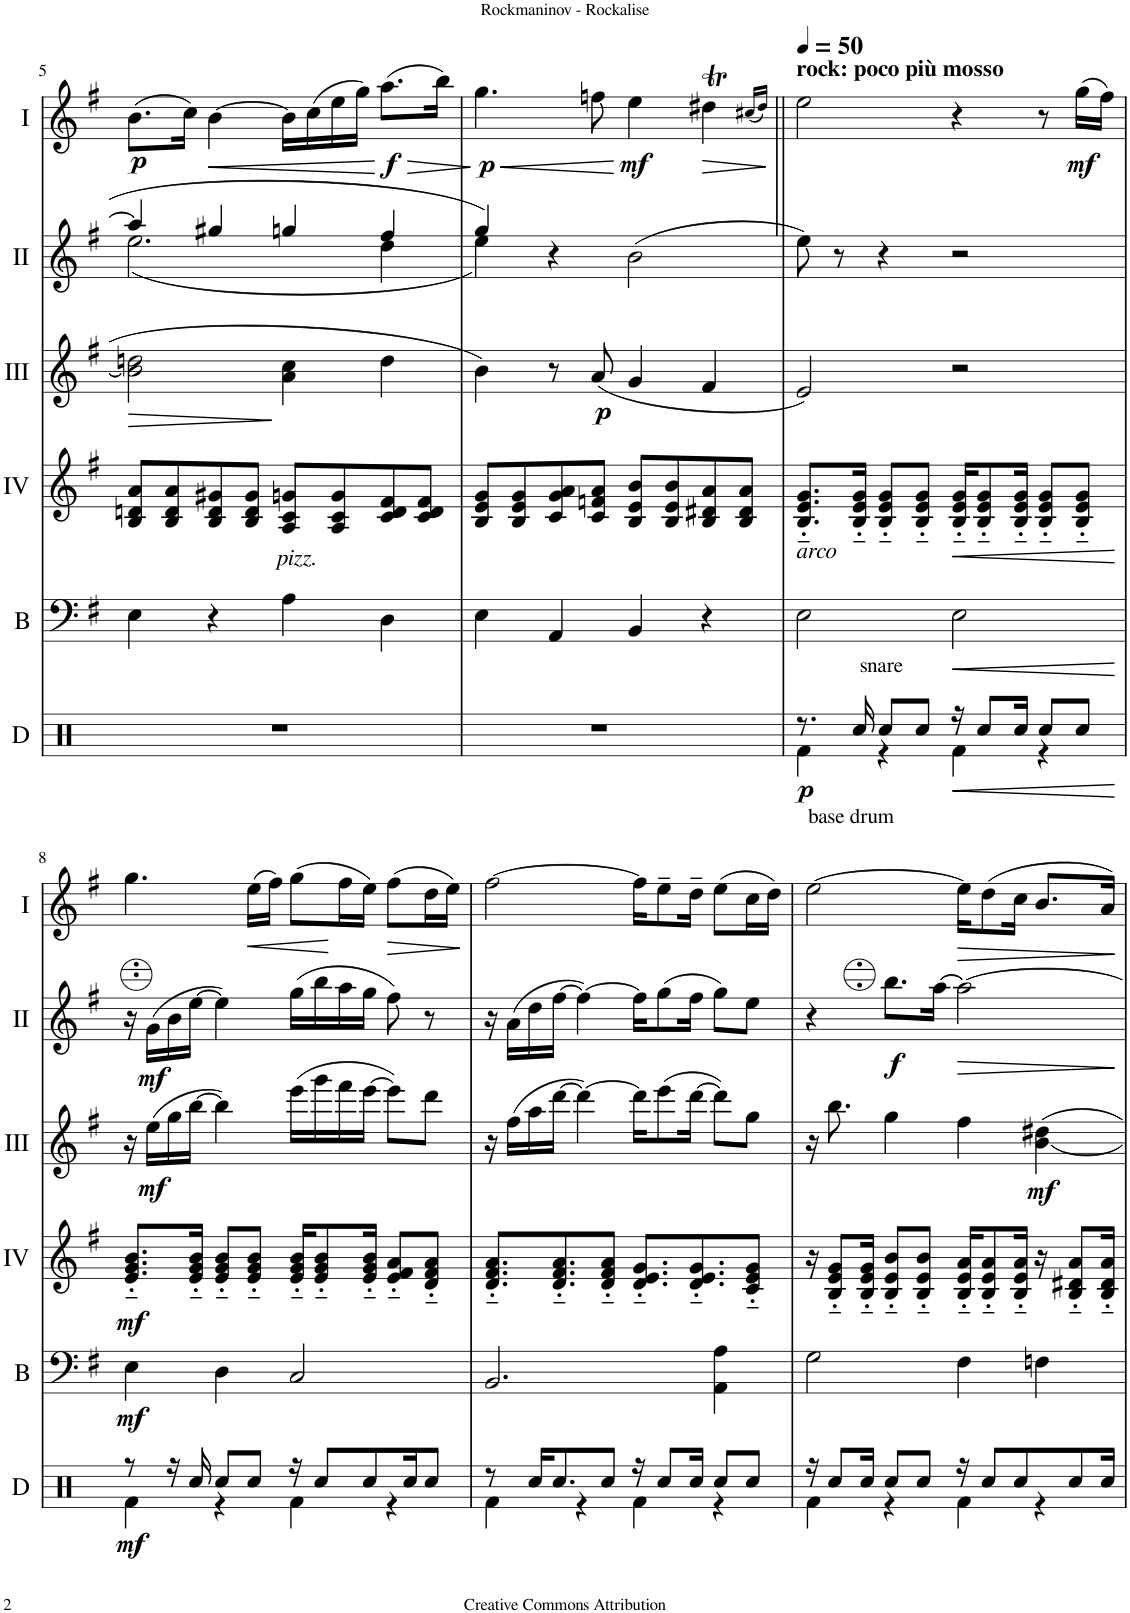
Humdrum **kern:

**kern	**dynam	**kern	**dynam	**kern	**dynam	**kern	**dynam	**kern	**dynam	**kern	**dynam
*part6	*part6	*part5	*part5	*part4	*part4	*part3	*part3	*part2	*part2	*part1	*part1
*staff6	*staff6	*staff5	*staff5	*staff4	*staff4	*staff3	*staff3	*staff2	*staff2	*staff1	*staff1
*I"Drums	*	*I"Bass	*	*I"Acc. 4	*	*I"Acc. 3	*	*I"Acc. 2	*	*I"Acc. 1	*
*I'D	*	*I'B	*	*	*	*	*	*	*	*	*
!!LO:PB:g=z
*clefX	*	*clefF4	*	*clefG2	*	*clefG2	*	*clefG2	*	*clefG2	*
*	*	*Trd7c12	*	*	*	*Trd7c12	*	*	*	*	*
*k[]	*	*k[f#]	*	*k[f#]	*	*k[f#]	*	*k[f#]	*	*k[f#]	*
*M4/4	*	*M4/4	*	*M4/4	*	*M4/4	*	*M4/4	*	*M4/4	*
*met(c)	*	*met(c)	*	*met(c)	*	*met(c)	*	*met(c)	*	*met(c)	*
=5	=5	=5	=5	=5	=5	=5	=5	=5	=5	=5	=5
*	*	*	*	*	*	*	*	*^	*	*	*
!	!	!	!	!	!	!	!	!	!	!	!	!LO:DY:b
1r	.	4E\	.	8B/ 8dn/ 8a/L	.	2b\] 2ddn\	.	4a/]	(2.e\	.	(8.b\L	p
.	.	.	.	8B/ 8d/ 8a/	.	.	.	.	.	.	.	.
.	.	.	.	.	.	.	.	.	.	.	16cc\Jk)	.
!	!	!	!	!	!	!	!	!	!	!	!	!LO:HP:b
.	.	4r	.	8B/ 8d/ 8g#X/	.	.	.	4g#X/	.	.	[4b\	<
.	.	.	.	8B/ 8d/ 8g#/J	.	.	.	.	.	.	.	.
!	!	!LO:TX:a:i:t=pizz.	!	!	!	!	!	!	!	!	!	!
.	.	4A\	.	8A/ 8c/ 8gn/L	.	4a\ 4cc\	.	4gn/	.	.	16b\LL]	.
.	.	.	.	.	.	.	.	.	.	.	(16cc\	.
.	.	.	.	8A/ 8c/ 8g/	.	.	.	.	.	.	16ee\	.
.	.	.	.	.	.	.	.	.	.	.	16gg\JJ)	.
!	!	!	!	!	!	!	!	!	!	!	!	!LO:HP:n=1:b
!	!	!	!	!	!	!	!	!	!	!	!	!LO:DY:n=1:b
.	.	4D\	.	8c/ 8d/ 8f#/	.	4dd\	.	4f#/	4d\	.	(8.aa\L	[ > f
.	.	.	.	8c/ 8d/ 8f#/J	.	.	.	.	.	.	.	.
.	.	.	.	.	.	.	.	.	.	.	16bb\Jk)	.
*	*	*	*	*	*	*	*	*v	*v	*	*	*
.	.	.	.	.	.	.	.	.	.	.	]
=6	=6	=6	=6	=6	=6	=6	=6	=6	=6	=6	=6
*	*	*	*	*	*	*	*	*^	*	*	*
!	!	!	!	!	!	!	!	!	!	!	!	!LO:HP:b
!	!	!	!	!	!	!	!	!	!	!	!	!LO:DY:n=1:b
1r	.	4E\	.	8B/ 8e/ 8g/L	.	4b\	.	4g/	4e\)	.	4.gg\	< p
.	.	.	.	8B/ 8e/ 8g/	.	.	.	.	.	.	.	.
.	.	4AA/	.	8c/ 8g/ 8a/	.	8r	.	4r	4ryy	.	.	.
!	!	!	!	!	!	!	!LO:DY:b	!	!	!	!	!
.	.	.	.	8c/ 8fn/ 8a/J	.	(8a/	p	.	.	.	8ffn\	.
!	!	!	!	!	!	!	!	!	!	!	!	!LO:DY:n=2:b
.	.	4BB/	.	8B/ 8e/ 8b/L	.	4g/	.	(2B\	2ryy	.	4ee\	[ mf
.	.	.	.	8B/ 8e/ 8b/	.	.	.	.	.	.	.	.
!	!	!	!	!	!	!	!	!	!	!	!	!LO:HP:b
.	.	4r	.	8B/ 8d#X/ 8a/	.	4f#/	.	.	.	.	4dd#Xt\	>
.	.	.	.	8B/ 8d#/ 8a/J	.	.	.	.	.	.	.	.
*	*	*	*	*	*	*	*	*v	*v	*	*	*
.	.	.	.	.	.	.	.	.	.	(16qcc#X/LL	.
.	.	.	.	.	.	.	.	.	.	16qdd#/JJ)	.
.	.	.	.	.	.	.	.	.	.	.	]
=7||	=7||	=7||	=7||	=7||	=7||	=7||	=7||	=7||	=7||	=7||	=7||
*	*	*	*	*	*	*	*	*	*	*MM50	*
*^	*	*	*	*	*	*	*	*	*	*	*
!	!	!	!	!	!	!	!	!	!	!	!LO:TX:a:B:t=rock&colon; poco più mosso	!
!	!	!	!LO:TX:a:i:t=arco	!	!	!	!	!	!	!	!	!
!LO:TX:b:t=base drum	!	!	!	!	!	!	!	!	!	!	!	!
!	!	!LO:DY:b	!	!	!	!	!	!	!	!	!	!
8.r	4Rf\	p	2E\	.	8.B/'~ 8.e/'~ 8.g/'~L	.	2e/)	.	8e\)	.	2ee\	.
.	.	.	.	.	.	.	.	.	8r	.	.	.
!LO:TX:a:t=snare	!	!	!	!	!	!	!	!	!	!	!	!
16Rcc/	.	.	.	.	16B/'~ 16e/'~ 16g/'~Jk	.	.	.	.	.	.	.
8Rcc/L	4r	.	.	.	8B/'~ 8e/'~ 8g/'~L	.	.	.	4r	.	.	.
8Rcc/J	.	.	.	.	8B/'~ 8e/'~ 8g/'~J	.	.	.	.	.	.	.
16r	4Rf\	.	2E\	.	16B/'~ 16e/'~ 16g/'~KL	.	2r	.	2r	.	4r	.
8Rcc/L	.	.	.	.	8B/'~ 8e/'~ 8g/'~	.	.	.	.	.	.	.
16Rcc/Jk	.	.	.	.	16B/'~ 16e/'~ 16g/'~Jk	.	.	.	.	.	.	.
8Rcc/L	4r	.	.	.	8B/'~ 8e/'~ 8g/'~L	.	.	.	.	.	8r	.
!	!	!	!	!	!	!	!	!	!	!	!	!LO:DY:b
8Rcc/J	.	.	.	.	8B/'~ 8e/'~ 8g/'~J	.	.	.	.	.	(16gg\LL	mf
.	.	.	.	.	.	.	.	.	.	.	16ff#\JJ)	.
!!LO:LB:g=z
=8	=8	=8	=8	=8	=8	=8	=8	=8	=8	=8	=8	=8
!	!	!LO:DY:b	!	!LO:DY:b	!	!LO:DY:b	!	!	!	!	!	!
8r	4Rf\	mf	4E\	mf	8.e/'~ 8.g/'~ 8.b/'~L	mf	16r	.	16r	.	4.gg\	.
!	!	!	!	!	!	!	!	!LO:DY:b	!	!LO:DY:b	!	!
.	.	.	.	.	.	.	(16ee\LL	mf	(16g\LL	mf	.	.
16r	.	.	.	.	.	.	16gg\	.	16b\	.	.	.
16Rcc/	.	.	.	.	16e/'~ 16g/'~ 16b/'~Jk	.	[16bb\JJ	.	[16ee\JJ	.	.	.
8Rcc/L	4r	.	4D\	.	8e/'~ 8g/'~ 8b/'~L	.	4bb\])	.	4ee\])	.	.	.
!	!	!	!	!	!	!	!	!	!	!	!	!LO:HP:b
8Rcc/J	.	.	.	.	8e/'~ 8g/'~ 8b/'~J	.	.	.	.	.	(16ee\LL	<
.	.	.	.	.	.	.	.	.	.	.	16ff#\JJ)	.
16r	4Rf\	.	2C/	.	16e/'~ 16g/'~ 16b/'~KL	.	(16eee\LL	.	(16gg\LL	.	(8gg\L	.
8Rcc/L	.	.	.	.	8e/'~ 8g/'~ 8b/'~	.	16ggg\	.	16bb\	.	.	.
.	.	.	.	.	.	.	16fff#\	.	16aa\	.	16ff#\L	[
8Rcc/	.	.	.	.	16e/'~ 16g/'~ 16b/'~Jk	.	[16eee\JJ	.	16gg\JJ	.	16ee\JJ)	.
!	!	!	!	!	!	!	!	!	!	!	!	!LO:HP:b
.	4r	.	.	.	8e/'~ 8f#/'~ 8a/'~L	.	8eee\L])	.	8ff#\)	.	(8ff#\L	>
16Rcc/K	.	.	.	.	.	.	.	.	.	.	.	.
8Rcc/J	.	.	.	.	8d/'~ 8f#/'~ 8a/'~J	.	8ddd\J	.	8r	.	16dd\L	.
.	.	.	.	.	.	.	.	.	.	.	16ee\JJ)	.
*v	*v	*	*	*	*	*	*	*	*	*	*	*
.	.	.	.	.	.	.	.	.	.	.	]
=9	=9	=9	=9	=9	=9	=9	=9	=9	=9	=9	=9
*^	*	*	*	*	*	*	*	*	*	*	*
8r	4Rf\	.	2.BB/	.	8.d/'~ 8.f#/'~ 8.a/'~L	.	16r	.	16r	.	[2ff#\	.
.	.	.	.	.	.	.	(16ff#\LL	.	(16a\LL	.	.	.
16Rcc/KL	.	.	.	.	.	.	16aa\	.	16dd\	.	.	.
8.Rcc/	.	.	.	.	8.d/'~ 8.f#/'~ 8.a/'~	.	[16ddd\JJ	.	[16ff#\JJ	.	.	.
.	4r	.	.	.	.	.	4ddd\_)	.	4ff#\_)	.	.	.
8Rcc/J	.	.	.	.	8d/'~ 8f#/'~ 8a/'~J	.	.	.	.	.	.	.
16r	4Rf\	.	.	.	8.d/'~ 8.e/'~ 8.g/'~L	.	16ddd\KL]	.	16ff#\KL]	.	16ff#\KL]	.
8Rcc/L	.	.	.	.	.	.	(8eee\	.	(8gg\	.	8ee~\	.
16Rcc/Jk	.	.	.	.	8.d/'~ 8.e/'~ 8.g/'~	.	[16ddd\Jk	.	16ff#\Jk	.	16dd~\Jk	.
8Rcc/L	4r	.	4AA\ 4A\	.	.	.	8ddd\L])	.	8gg\L)	.	(8ee\L	.
8Rcc/J	.	.	.	.	8c/'~ 8e/'~ 8g/'~J	.	8gg\J	.	8ee\J	.	16cc\L	.
.	.	.	.	.	.	.	.	.	.	.	16dd\JJ)	.
=10	=10	=10	=10	=10	=10	=10	=10	=10	=10	=10	=10	=10
16r	4Rf\	.	2G\	.	16r	.	16r	.	4r	.	[2ee\	.
8Rcc/L	.	.	.	.	8B/'~ 8e/'~ 8g/'~L	.	8.bb\	.	.	.	.	.
16Rcc/Jk	.	.	.	.	16B/'~ 16e/'~ 16g/'~Jk	.	.	.	.	.	.	.
!	!	!	!	!	!	!	!	!	!	!LO:DY:b	!	!
8Rcc/L	4r	.	.	.	8B/'~ 8e/'~ 8b/'~L	.	4gg\	.	8.b\L	f	.	.
8Rcc/J	.	.	.	.	8B/'~ 8e/'~ 8b/'~J	.	.	.	.	.	.	.
.	.	.	.	.	.	.	.	.	[16a\Jk	.	.	.
!	!	!	!	!	!	!	!	!	!	!LO:HP:b	!	!LO:HP:b
16r	4Rf\	.	4F#\	.	16B/'~ 16e/'~ 16a/'~KL	.	4ff#\	.	2a\_	>	16ee\KL]	>
8Rcc/L	.	.	.	.	8B/'~ 8e/'~ 8a/'~	.	.	.	.	.	(8dd\	.
8Rcc/	.	.	.	.	16B/'~ 16e/'~ 16a/'~Jk	.	.	.	.	.	16cc\Jk	.
!	!	!	!	!	!	!	!	!LO:DY:b	!	!	!	!
.	4r	.	4Fn\	.	16r	.	[4b\ 4dd#X\	mf	.	.	8.b/L	.
8Rcc/	.	.	.	.	8B/'~ 8d#X/'~ 8a/'~L	.	.	.	.	.	.	.
16Rcc/Jk	.	.	.	.	16B/'~ 16d#/'~ 16a/'~Jk	.	.	.	.	.	16a/Jk)	.
*v	*v	*	*	*	*	*	*	*	*	*	*	*
.	.	.	.	.	.	.	.	.	]	.	]
=	=	=	=	=	=	=	=	=	=	=	=
*-	*-	*-	*-	*-	*-	*-	*-	*-	*-	*-	*-
